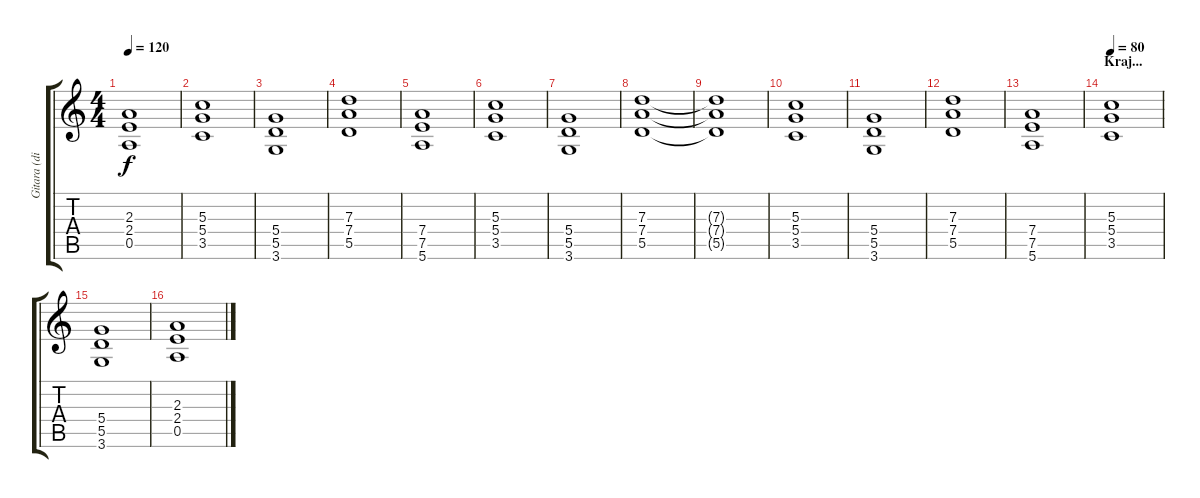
\track ("Gitara (distorzija)" "Gitara (di") {instrument distortionguitar}
\staff {score tabs}
\tuning (E4 B3 G3 D3 A2 E2) {hide}
\ts (4 4)
\tempo 120
\clef g2
\ks c
(2.3{t} 2.4{t} 0.5{t}).1{dy f} |
(5.3 5.4 3.5).1 |
(5.4 5.5 3.6).1 |
(7.3 7.4 5.5).1 |
(7.4 7.5 5.6).1 |
(5.3 5.4 3.5).1 |
(5.4 5.5 3.6).1 |
(7.3 7.4 5.5).1 |
(7.3{t} 7.4{t} 5.5{t}).1 |
(5.3 5.4 3.5).1 |
(5.4 5.5 3.6).1 |
(7.3 7.4 5.5).1 |
(7.4 7.5 5.6).1 |
\section ("" "Kraj...")
\tempo 80
(5.3 5.4 3.5).1 |
(5.4 5.5 3.6).1 |
(2.3 2.4 0.5).1{volume 0}
